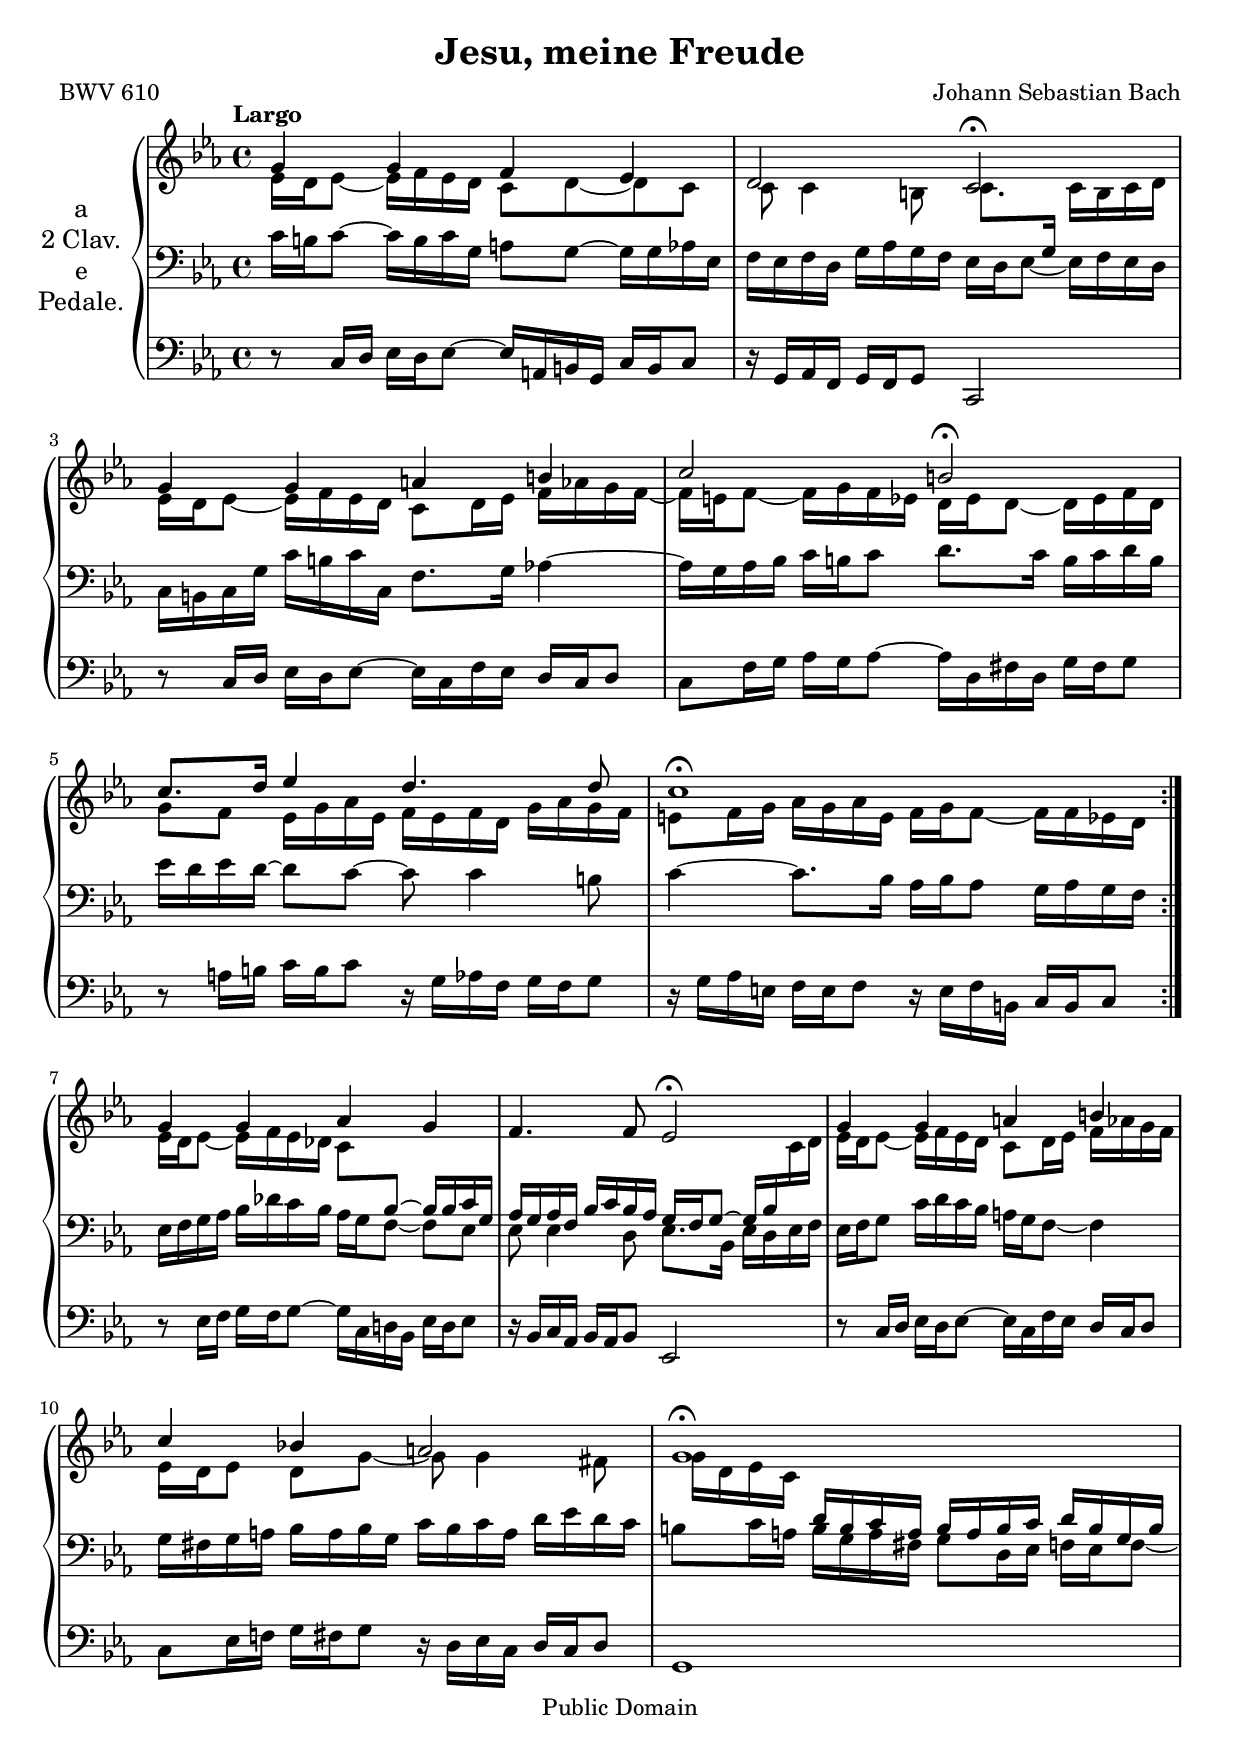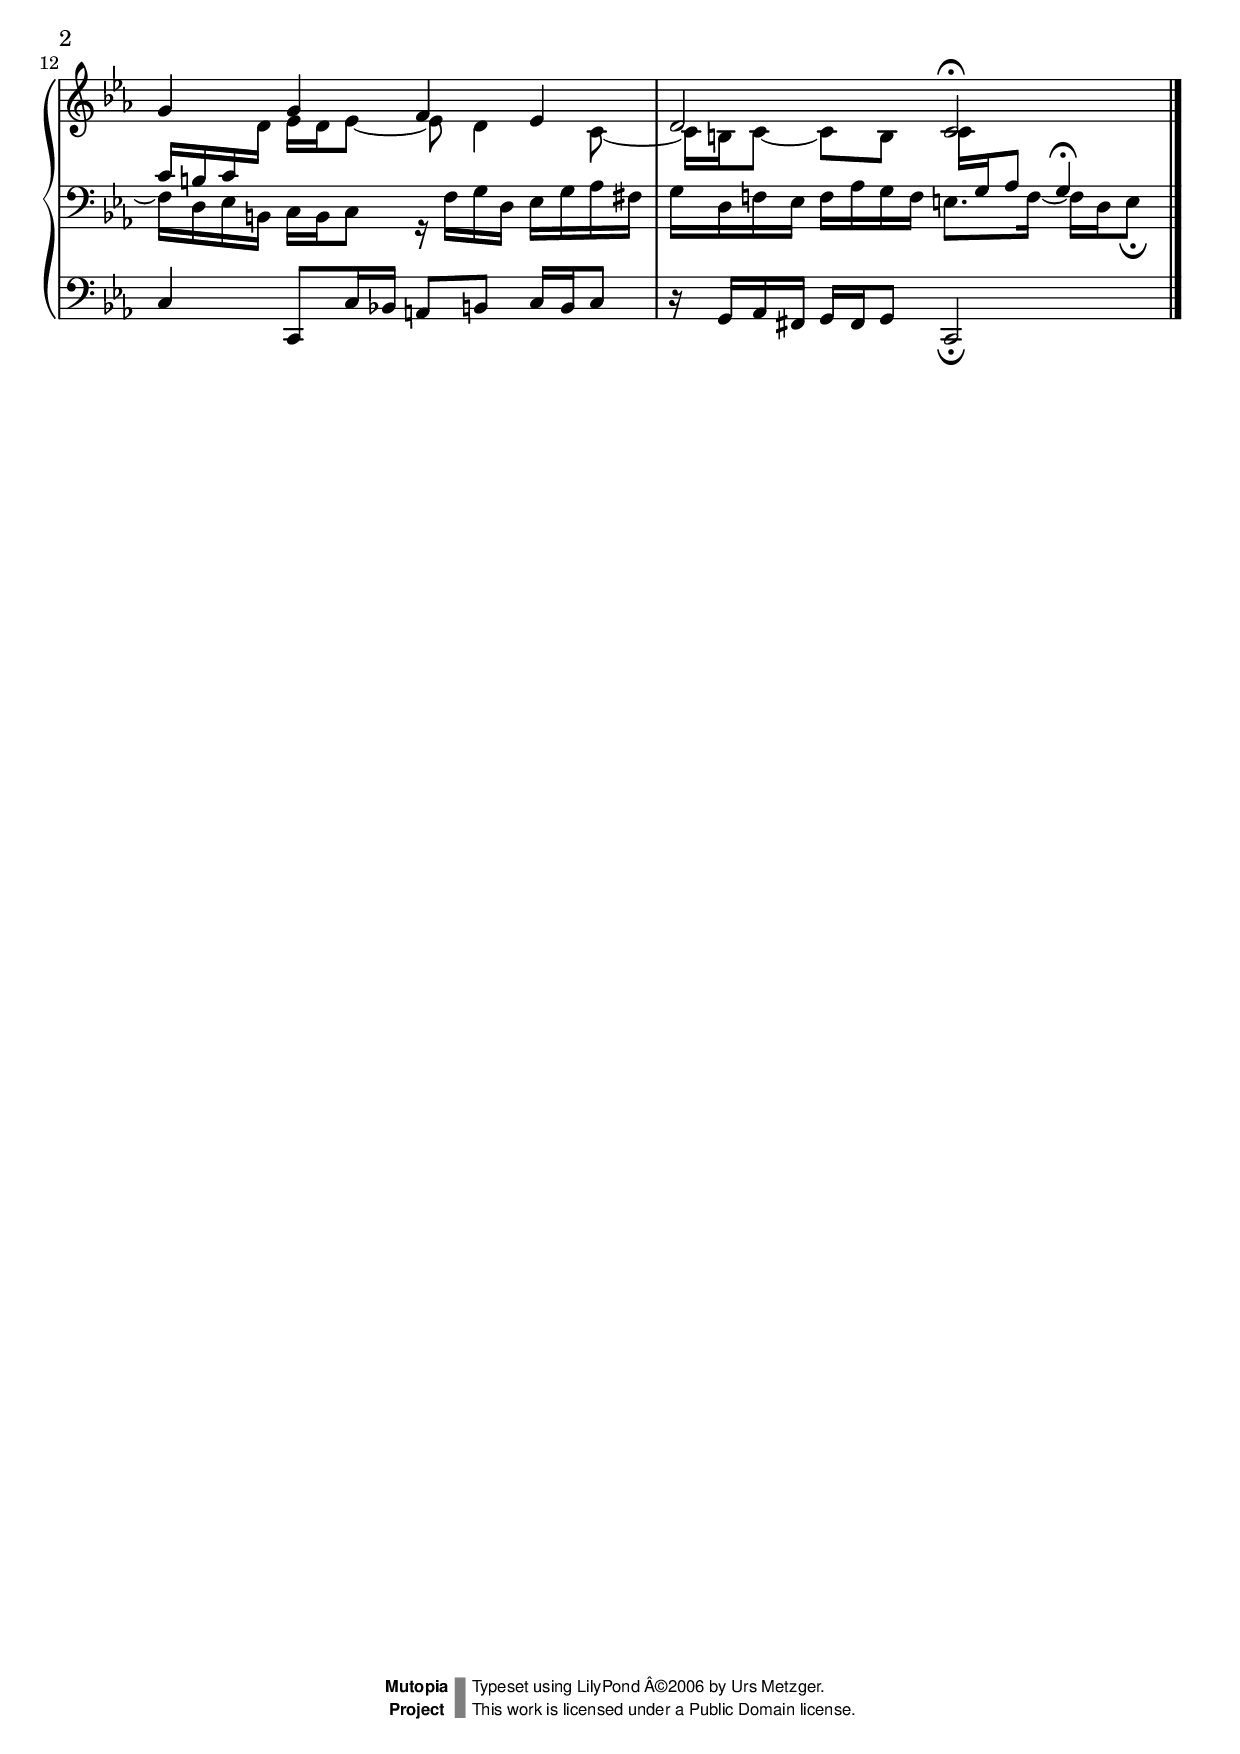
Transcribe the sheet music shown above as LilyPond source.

\version "2.21.0"
%\include "example-header.ily"


\header {
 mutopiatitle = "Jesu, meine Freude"
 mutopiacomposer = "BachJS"
 poet = "BWV 610"
 %mutopiaopus = "BWV 610"
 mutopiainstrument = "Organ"
 date = ""
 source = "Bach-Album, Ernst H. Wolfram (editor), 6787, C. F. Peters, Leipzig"
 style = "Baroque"
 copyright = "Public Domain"
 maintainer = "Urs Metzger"
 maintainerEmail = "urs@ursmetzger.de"
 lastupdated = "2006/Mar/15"

 title = "Jesu, meine Freude"
 composer = "Johann Sebastian Bach"
 %opus="BWV 610"

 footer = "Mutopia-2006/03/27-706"
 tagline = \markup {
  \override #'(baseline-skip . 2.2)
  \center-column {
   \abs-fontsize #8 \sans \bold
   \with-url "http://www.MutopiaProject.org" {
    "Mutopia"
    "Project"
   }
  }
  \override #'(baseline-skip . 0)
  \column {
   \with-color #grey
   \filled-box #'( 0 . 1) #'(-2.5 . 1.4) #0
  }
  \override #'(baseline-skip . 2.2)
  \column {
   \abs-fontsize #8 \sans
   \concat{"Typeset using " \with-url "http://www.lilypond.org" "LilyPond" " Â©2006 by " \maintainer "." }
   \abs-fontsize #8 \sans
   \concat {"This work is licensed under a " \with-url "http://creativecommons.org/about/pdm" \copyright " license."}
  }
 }
}

\include "deutsch.ly"

global = {
   \key c \minor
   \time 4/4
   \tempo Largo
   \accidentalStyle default
}

halsup = {
  \voiceOne
}

halsdown = {
  \voiceTwo
}

staffup = {
   \change Staff = "right" \halsdown
}

staffdown = {
   \change Staff = "left" \halsup
}

sopran = {
   \new Voice \relative g' {
      \global
      \halsup
      \repeat volta 2 {
         g4 g f es
         d2 c\fermata
         g'4 g a h
         c2 h\fermata
         %% Takt 5 ==============================================
         c8. d16 es4 d4. d8
         c1\fermata
      }
      g4 g as g
      f4. f8 es2\fermata
      g4 g a h
      %% Takt 10 =============================================
      c4 b! a2
      g1\fermata
      g4 g f es
      d2 c2\fermata \bar "|."
   }
}

alt = {
   \new Voice \relative es' {
      \global
      \halsdown
      \repeat volta 2 {
         es16 d es8~ 16 f es d c8 d~ d c
         c8 c4 h8 c8. \staffdown g16 \staffup c h c d
         es16 d es8~ 16 f es d c8 d16 es f as g f~
         16 e f8~ 16 g f es d es d8~ 16 es f d
         %% Takt 5 ==============================================
         g8 f es16 g as es f es f d g as g f
         e8 f16 g as g as e f g f8~ 16 f es d
      }
      es16 d es8~ 16 f es des c8 \staffdown b~ 16 b c g
      as16 g as f b c b as g f g8~ 16 b \staffup c d
      es16 d es8~ 16 f es d c8 d16 es f as g f
      %% Takt 10 =============================================
      es16 d es8 d g~g g4 fis8
      g16 d es c \staffdown d h c a h a h c d h g h
      c16 h c \staffup d es d es8~ 8 d4 c8~
      16 h c8~ 8 h c16 \staffdown g as8 g4\fermata
   }
}

tenor = {
   \new Voice \relative {
      \global
      \repeat volta 2 {
         c'16 h c8~ 16 h c g a8 g~ 16 g as es
         f16 es f d g as g f es d \tieDown es8~ 16 \tieNeutral f es d
         c16 h c g' c h c c, f8. g16 as!4~
         16 g as b c h c8 d8. c16 h c d h
         %% Takt 5 ==============================================
         es16 d es d~ 8 c~c c4 h8
         c4~ 8. b16 as b as8 g16 as g f
      }
      \halsdown es16 f g as b des c b as g f8~ 8 es
      es8 es4 d8 es8. b16 es d es f
      es16 f g8 c16 d c b a g f8~ 4
      %% Takt 10 =============================================
      g16 fis g a b a b g c b c a d es d c
      h8 c16 a h g a fis g8 d16 es f es f8~
      16 d es h c h c8 r16 f g d es g as fis
      g16 d f! es f as g f e8. f16~ 16 d e8\fermata
   }
}

right = {
   \clef treble
   <<
   \alt
   \sopran
   >>
}

left = {
   \clef bass
   <<
   \tenor
   >>
}

pedal = {
   \global
   \clef "bass"
   \relative {
      \repeat volta 2 {
         r8 c16 d es d es8~ 16 a, h g c h c8
         r16 g as f g f g8 c,2
         r8 c'16 d es d es8~ 16 c f es d c d8
         c8 f16 g as g as8~ 16 d, fis d g fis g8
         %% Takt 5 ==============================================
         r8 a16 h c h c8
         r16 g as f g f g8
         r16 g as e f e f8 r16 e f h, c h c8
      }
      r8 es16  f g f g8~ 16 c, d! b es d es8
      r16 b c as b as b8 es,2
      r8 c'16 d es d es8~ 16 c f es d c d8
      %% Takt 10 =============================================
      c8 es16 f! g fis g8 r16 d es c d c d8
      g,1
      c4 c,8 c'16 b! a8 h c16 h c8
      r16 g as fis g fis g8 c,2_\fermata
   }
}

\score {
   \new PianoStaff
      { \set PianoStaff.instrumentName = \markup { \large \center-column {
          "a" "" "2 Clav." "" "e"  ""  "Pedale." } \hspace #0.5 }
      <<
         \context Staff = right
         {
            \context Voice = right \right
         }
         \context Staff = left {
            \context Voice = left \left
         }
         \context Staff = pedal {
            \context Voice = pedal \pedal
         }
      >>
   }
   \layout{}
}

